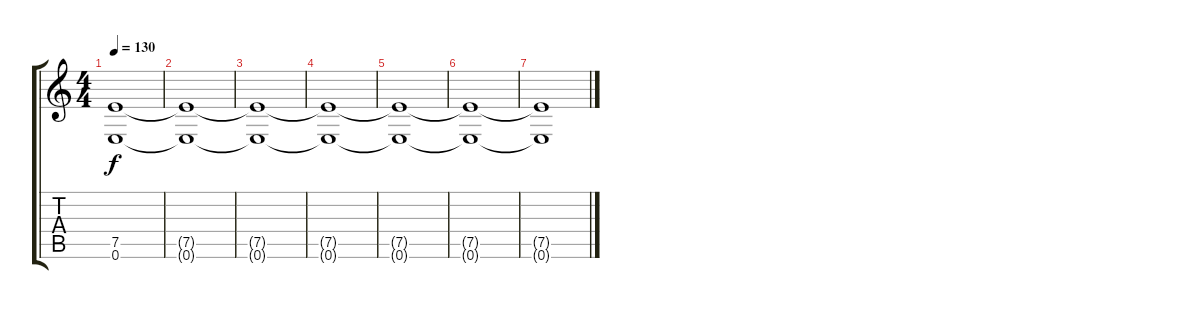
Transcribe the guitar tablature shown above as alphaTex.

\track "" {instrument overdrivenguitar}
\staff {score tabs}
\tuning (E4 B3 G3 D3 A2 E2) {hide}
\ts (4 4)
\tempo 130
\clef g2
\ks c
(7.5 0.6).1{dy f} |
(7.5{t} 0.6{t}).1 |
(7.5{t} 0.6{t}).1 |
(7.5{t} 0.6{t}).1 |
(7.5{t} 0.6{t}).1 |
(7.5{t} 0.6{t}).1 |
(7.5{t} 0.6{t}).1
